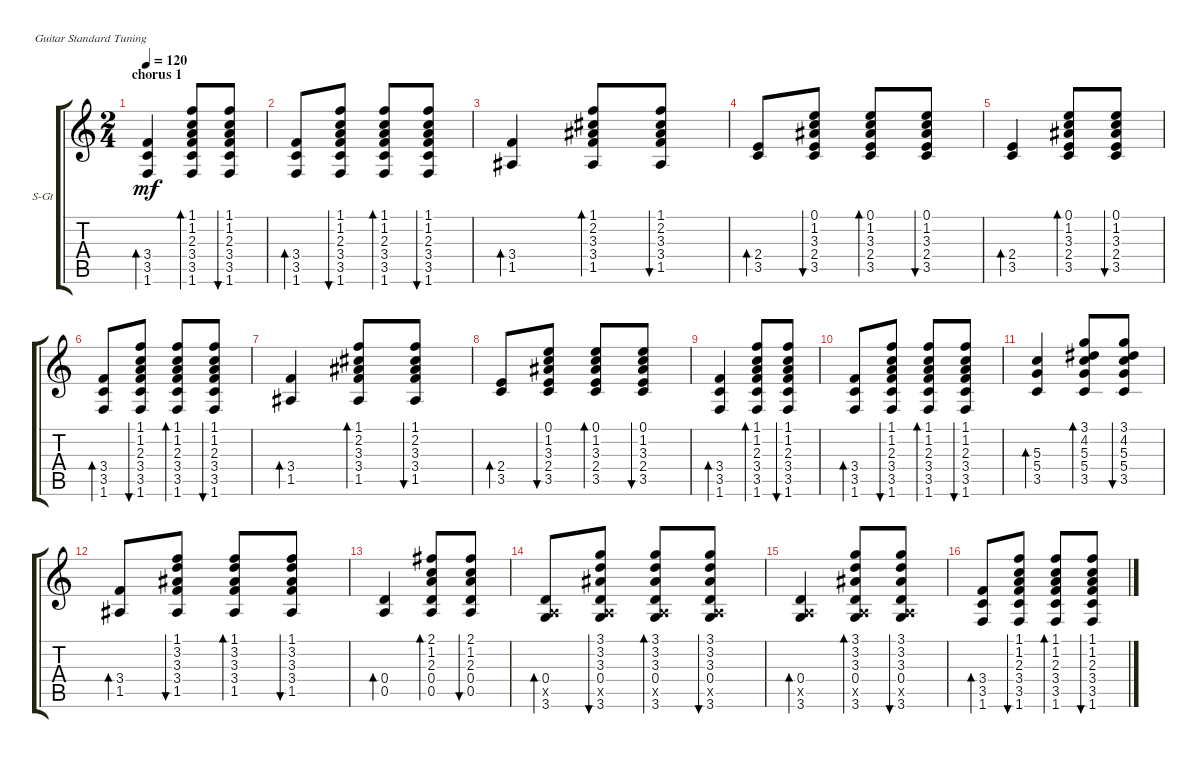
\defaultSystemsLayout 4
\bracketExtendMode groupsimilarinstruments
\firstSystemTrackNameOrientation horizontal
\otherSystemsTrackNameOrientation horizontal
\track ("Steel Guitar" "S-Gt") {instrument acousticguitarsteel}
\staff {score tabs}
\tuning (E4 B3 G3 D3 A2 E2)
\ts (2 4)
\section ("" "chorus 1")
\tempo 120
\clef g2
\ks c
(1.6 3.5 3.4).4{bd 30 dy mf} (2.3 3.4 1.2 1.1 1.6 3.5).8{bd 30} (2.3 3.4 1.2 1.1 1.6 3.5).8{bu 30} |
(1.6 3.5 3.4).8{bd 30} (2.3 3.4 1.2 1.1 1.6 3.5).8{bu 30} (2.3 3.4 1.2 1.1 1.6 3.5).8{bd 30} (2.3 3.4 1.2 1.1 1.6 3.5).8{bu 30} |
(1.5 3.4).4{bd 30} (3.3 3.4 2.2 1.1 1.5).8{bd 30} (3.3 3.4 2.2 1.1 1.5).8{bu 30} |
(3.5 2.4).8{bd 30} (3.3 2.4 1.2 0.1 3.5).8{bu 30} (3.3 2.4 1.2 0.1 3.5).8{bd 30} (3.3 2.4 1.2 0.1 3.5).8{bu 30} |
(3.5 2.4).4{bd 30} (3.3 2.4 1.2 0.1 3.5).8{bd 30} (3.3 2.4 1.2 0.1 3.5).8{bu 30} |
(1.6 3.5 3.4).8{bd 30} (2.3 3.4 1.2 1.1 1.6 3.5).8{bu 30} (2.3 3.4 1.2 1.1 1.6 3.5).8{bd 30} (2.3 3.4 1.2 1.1 1.6 3.5).8{bu 30} |
(1.5 3.4).4{bd 30} (3.3 3.4 2.2 1.1 1.5).8{bd 30} (3.3 3.4 2.2 1.1 1.5).8{bu 30} |
(3.5 2.4).8{bd 30} (3.3 2.4 1.2 0.1 3.5).8{bu 30} (3.3 2.4 1.2 0.1 3.5).8{bd 30} (3.3 2.4 1.2 0.1 3.5).8{bu 30} |
(1.6 3.5 3.4).4{bd 30} (2.3 3.4 1.2 1.1 1.6 3.5).8{bd 30} (2.3 3.4 1.2 1.1 1.6 3.5).8{bu 30} |
(1.6 3.5 3.4).8{bd 30} (2.3 3.4 1.2 1.1 1.6 3.5).8{bu 30} (2.3 3.4 1.2 1.1 1.6 3.5).8{bd 30} (2.3 3.4 1.2 1.1 1.6 3.5).8{bu 30} |
(3.5 5.4 5.3).4{bd 30} (5.3 5.4 4.2 3.1 3.5).8{bd 30} (5.3 5.4 4.2 3.1 3.5).8{bu 30} |
(1.5 3.4).8{bd 30} (3.3 3.4 3.2 1.1 1.5).8{bu 30} (3.3 3.4 3.2 1.1 1.5).8{bd 30} (3.3 3.4 3.2 1.1 1.5).8{bu 30} |
(0.5 0.4).4{bd 30} (2.3 0.4 1.2 2.1 0.5).8{bd 30} (2.3 0.4 1.2 2.1 0.5).8{bu 30} |
(3.6 0.4 0.5{x}).8{bd 30} (3.3 0.4 3.2 3.1 3.6 0.5{x}).8{bu 30} (3.3 0.4 3.2 3.1 3.6 0.5{x}).8{bd 30} (3.3 0.4 3.2 3.1 3.6 0.5{x}).8{bu 30} |
(3.6 0.4 0.5{x}).4{bd 30} (3.3 0.4 3.2 3.1 3.6 0.5{x}).8{bd 30} (3.3 0.4 3.2 3.1 3.6 0.5{x}).8{bu 30} |
(1.6 3.5 3.4).8{bd 30} (2.3 3.4 1.2 1.1 1.6 3.5).8{bu 30} (2.3 3.4 1.2 1.1 1.6 3.5).8{bd 30} (2.3 3.4 1.2 1.1 1.6 3.5).8{bu 30}
